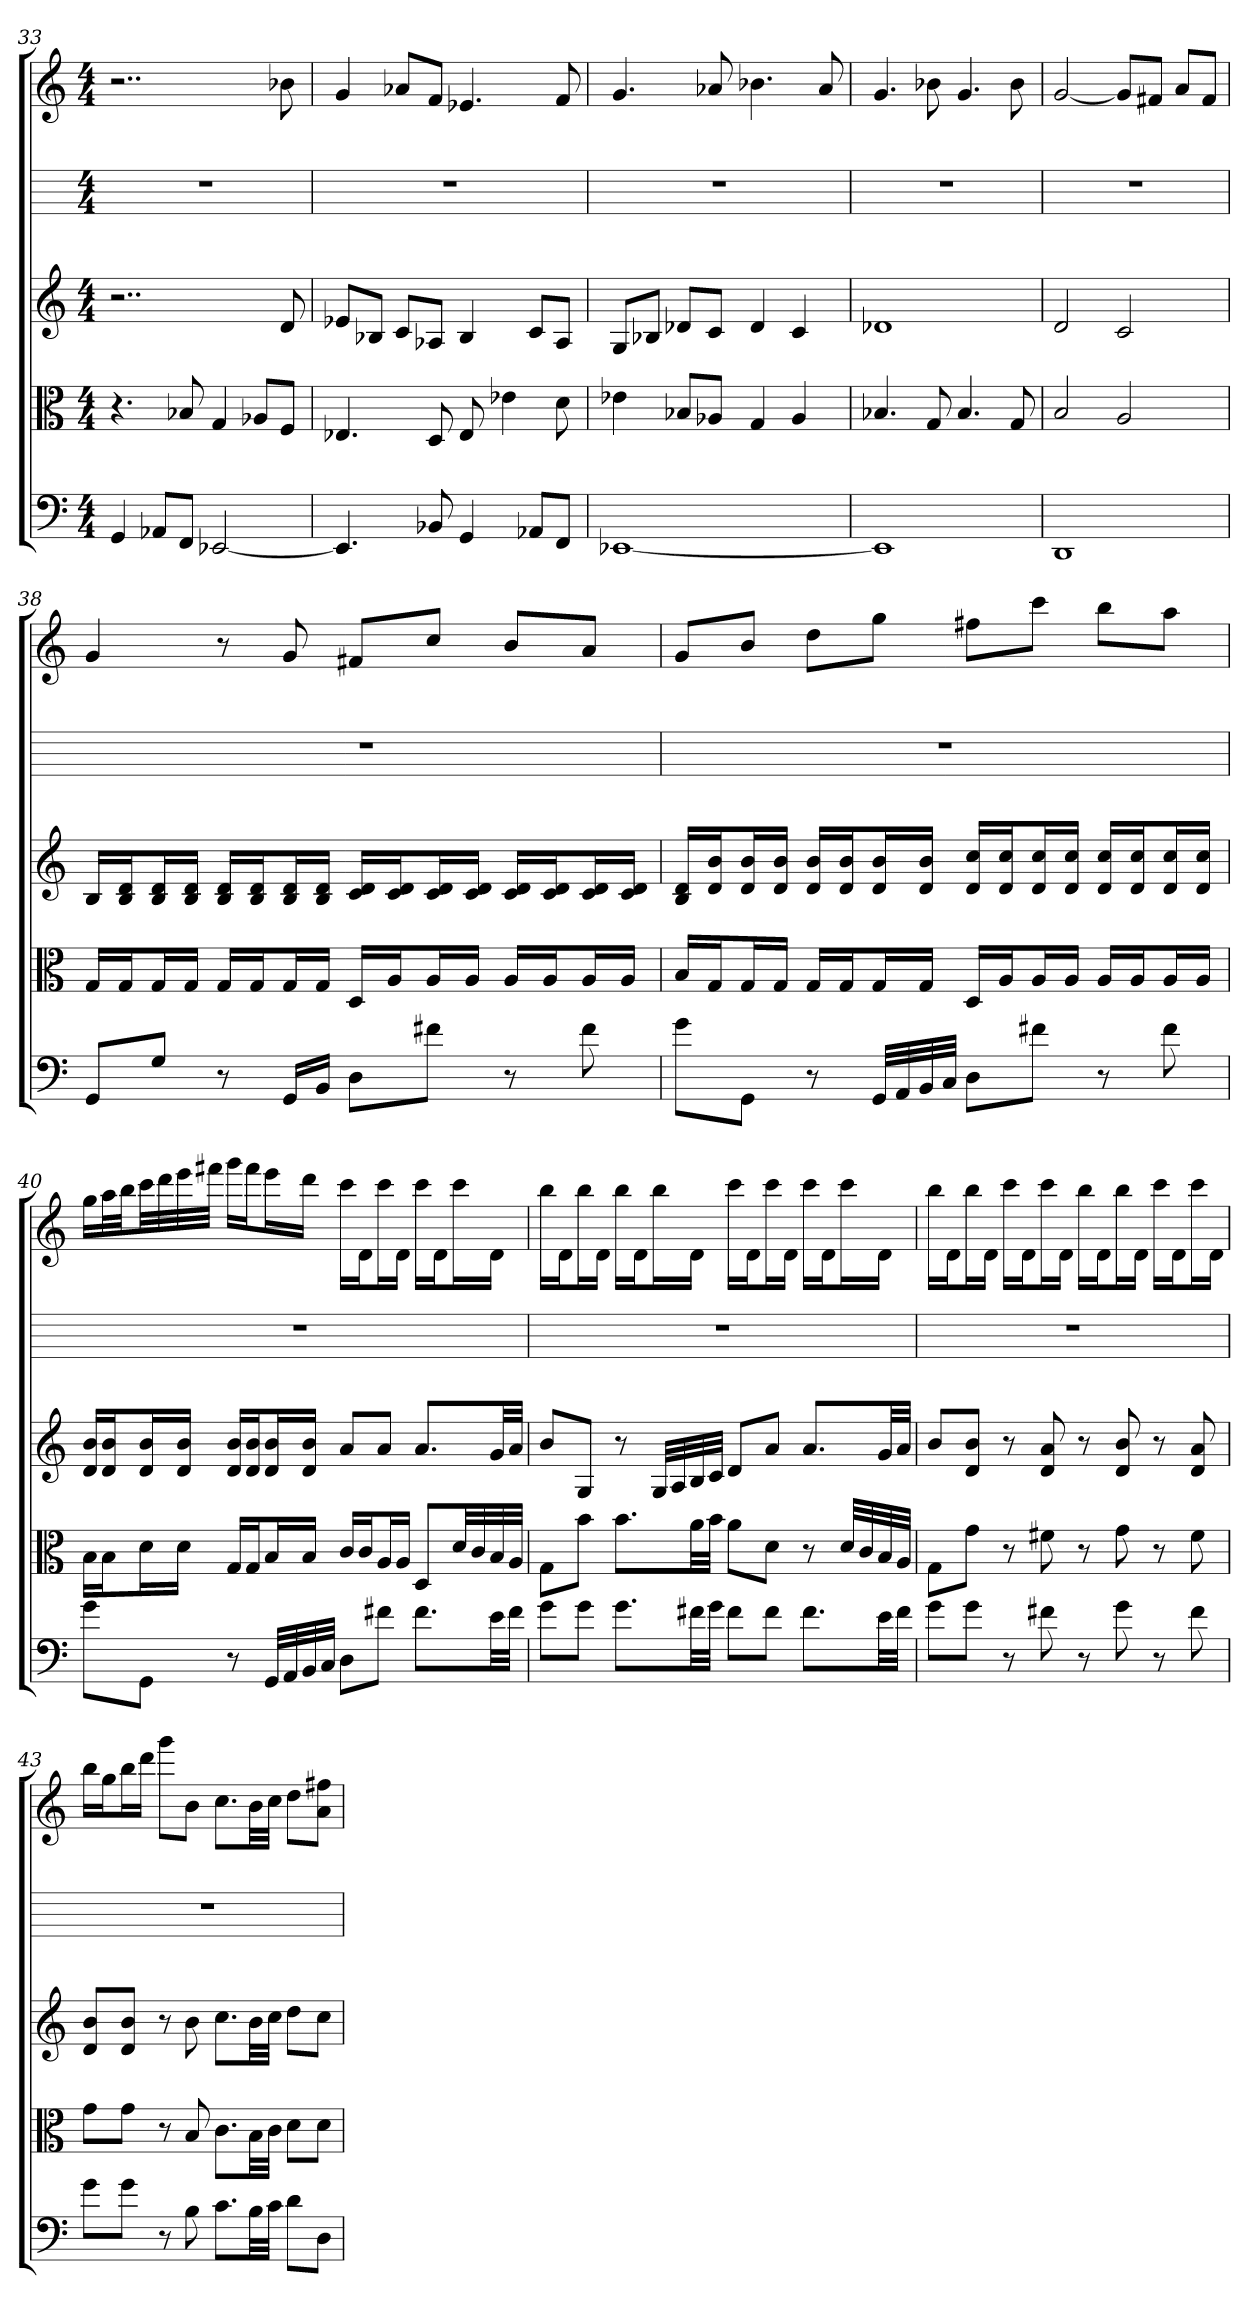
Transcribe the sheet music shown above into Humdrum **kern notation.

**kern	**kern	**kern	**kern	**kern
*part5	*part4	*part3	*part2	*part1
*staff5	*staff4	*staff3	*staff2	*staff1
*clefF4	*clefC3	*	*	*
*k[]	*k[]	*k[]	*k[]	*k[]
*C:	*C:	*C:	*C:	*C:
*M4/4	*M4/4	*M4/4	*M4/4	*M4/4
=33	=33	=33	=33	=33
4GG	4.r	2..r	1r	2..r
8AA-X/L	.	.	.	.
8FF/J	8B-X	.	.	.
[2EE-X	4G	.	.	.
.	8A-X/L	.	.	.
.	8F/J	8d	.	8b-X
=34	=34	=34	=34	=34
4.EE-]	4.E-X	8e-XL	1r	4g
.	.	8B-XJ	.	.
.	.	8cL	.	8a-XL
8BB-X	8D	8A-XJ	.	8fJ
4GG	8E-	4B-	.	4.e-X
.	4e-X	.	.	.
8AA-X/L	.	8cL	.	.
8FF/J	8d	8A-J	.	8f
=35	=35	=35	=35	=35
[1EE-X	4e-X	8GL	1r	4.g
.	.	8B-XJ	.	.
.	8B-X/L	8d-XL	.	.
.	8A-X/J	8cJ	.	8a-X
.	4G	4d-	.	4.b-X
.	4A-	4c	.	.
.	.	.	.	8a-
=36	=36	=36	=36	=36
1EE-]	4.B-X	1d-X	1r	4.g
.	8G	.	.	8b-X
.	4.B-	.	.	4.g
.	8G	.	.	8b-
=37	=37	=37	=37	=37
1DD	2B	2d	1r	[2g
.	2A	2c	.	8gL]
.	.	.	.	8f#XJ
.	.	.	.	8aL
.	.	.	.	8f#J
=38	=38	=38	=38	=38
8GG/L	16G/LL	16BLL	1r	4g
.	16G/J	16B 16dJ	.	.
8G/J	16G/L	16B 16dL	.	.
.	16G/JJ	16B 16dJJ	.	.
8r	16G/LL	16B 16dLL	.	8r
.	16G/J	16B 16dJ	.	.
16GG/LL	16G/L	16B 16dL	.	8g
16BB/JJ	16G/JJ	16B 16dJJ	.	.
8D\L	16D/LL	16c 16dLL	.	8f#XL
.	16A/J	16c 16dJ	.	.
8f#X\J	16A/L	16c 16dL	.	8ccJ
.	16A/JJ	16c 16dJJ	.	.
8r	16A/LL	16c 16dLL	.	8bL
.	16A/J	16c 16dJ	.	.
8f#	16A/L	16c 16dL	.	8aJ
.	16A/JJ	16c 16dJJ	.	.
=39	=39	=39	=39	=39
8g\L	16B/LL	16B 16dLL	1r	8gL
.	16G/J	16d 16bJ	.	.
8GG\J	16G/L	16d 16bL	.	8bJ
.	16G/JJ	16d 16bJJ	.	.
8r	16G/LL	16d 16bLL	.	8ddL
.	16G/J	16d 16bJ	.	.
32GG/LLL	16G/L	16d 16bL	.	8ggJ
32AA/	.	.	.	.
32BB/	16G/JJ	16d 16bJJ	.	.
32C/JJJ	.	.	.	.
8D\L	16D/LL	16d 16ccLL	.	8ff#XL
.	16A/J	16d 16ccJ	.	.
8f#X\J	16A/L	16d 16ccL	.	8cccJ
.	16A/JJ	16d 16ccJJ	.	.
8r	16A/LL	16d 16ccLL	.	8bbL
.	16A/J	16d 16ccJ	.	.
8f#	16A/L	16d 16ccL	.	8aaJ
.	16A/JJ	16d 16ccJJ	.	.
=40	=40	=40	=40	=40
8g\L	16B\LL	16d 16bLL	1r	16ggLL
.	16B\J	16d 16bJ	.	32aaL
.	.	.	.	32bbJJ
8GG\J	16d\L	16d 16bL	.	32cccLL
.	.	.	.	32ddd
.	16d\JJ	16d 16bJJ	.	32eee
.	.	.	.	32fff#XJJJ
8r	16G/LL	16d 16bLL	.	16gggLL
.	16G/J	16d 16bJ	.	16fff#J
32GG/LLL	16B/L	16d 16bL	.	16eeeL
32AA/	.	.	.	.
32BB/	16B/JJ	16d 16bJJ	.	16dddJJ
32C/JJJ	.	.	.	.
8D\L	16c/LL	8aL	.	16cccLL
.	16c/J	.	.	16dJ
8f#X\J	16A/L	8aJ	.	16cccL
.	16A/JJ	.	.	16dJJ
8.f#\L	8D/L	8.aL	.	16cccLL
.	.	.	.	16dJ
.	32d/LL	.	.	16cccL
.	32c/	.	.	.
32e\LL	32B/	32gLL	.	16dJJ
32f#\JJJ	32A/JJJ	32aJJJ	.	.
=41	=41	=41	=41	=41
8g\L	8G\L	8bL	1r	16bbLL
.	.	.	.	16dJ
8g\J	8b\J	8GJ	.	16bbL
.	.	.	.	16dJJ
8.g\L	8.b\L	8r	.	16bbLL
.	.	.	.	16dJ
.	.	32GLLL	.	16bbL
.	.	32A	.	.
32f#X\LL	32a\LL	32B	.	16dJJ
32g\JJJ	32b\JJJ	32cJJJ	.	.
8f#\L	8a\L	8dL	.	16cccLL
.	.	.	.	16dJ
8f#\J	8d\J	8aJ	.	16cccL
.	.	.	.	16dJJ
8.f#\L	8r	8.aL	.	16cccLL
.	.	.	.	16dJ
.	32d/LLL	.	.	16cccL
.	32c/	.	.	.
32e\LL	32B/	32gLL	.	16dJJ
32f#\JJJ	32A/JJJ	32aJJJ	.	.
=42	=42	=42	=42	=42
8g\L	8G\L	8bL	1r	16bbLL
.	.	.	.	16dJ
8g\J	8g\J	8d 8bJ	.	16bbL
.	.	.	.	16dJJ
8r	8r	8r	.	16cccLL
.	.	.	.	16dJ
8f#X	8f#X	8d 8a	.	16cccL
.	.	.	.	16dJJ
8r	8r	8r	.	16bbLL
.	.	.	.	16dJ
8g	8g	8d 8b	.	16bbL
.	.	.	.	16dJJ
8r	8r	8r	.	16cccLL
.	.	.	.	16dJ
8f#	8f#	8d 8a	.	16cccL
.	.	.	.	16dJJ
=43	=43	=43	=43	=43
8g\L	8g\L	8d 8bL	1r	16bbLL
.	.	.	.	16ggJ
8g\J	8g\J	8d 8bJ	.	16bbL
.	.	.	.	16dddJJ
8r	8r	8r	.	8gggL
8B	8B	8b	.	8bJ
8.c\L	8.c\L	8.ccL	.	8.ccL
32B\LL	32B\LL	32bLL	.	32bLL
32c\JJJ	32c\JJJ	32ccJJJ	.	32ccJJJ
8d\L	8d\L	8ddL	.	8ddL
8D\J	8d\J	8ccJ	.	8a 8ff#XJ
=	=	=	=	=
*-	*-	*-	*-	*-
